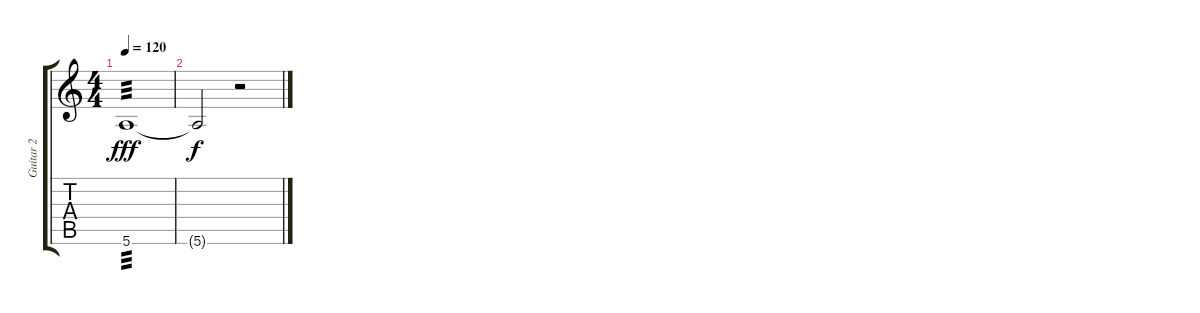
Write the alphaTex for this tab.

\track ("Guitar 2" "Guitar 2") {instrument overdrivenguitar}
\staff {score tabs}
\tuning (E4 B3 G3 D3 A2 E2) {hide}
\ts (4 4)
\tempo 120
\clef g2
\ks c
5.6.1{tp 3 dy fff} |
5.6{t}.2{dy f} r.2
